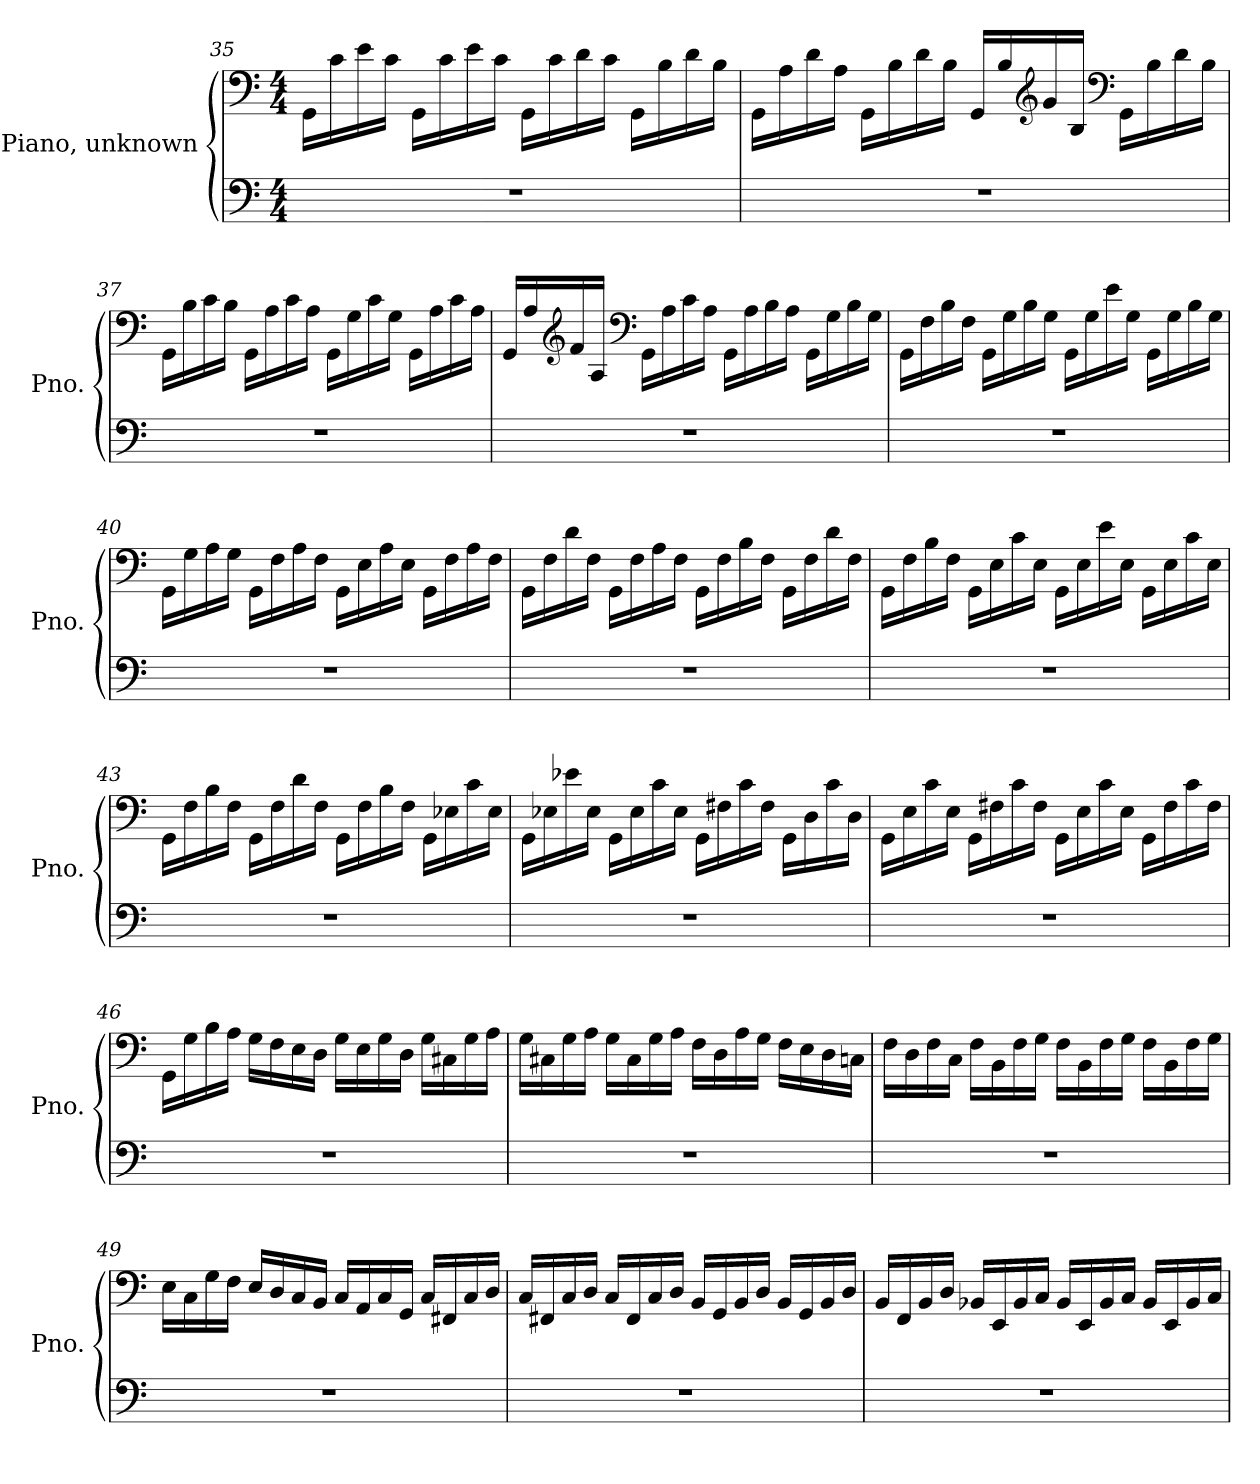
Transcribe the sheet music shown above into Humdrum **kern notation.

**kern	**kern
*part1	*part1
*staff2	*staff1
*I"Piano, unknown	*
*I'Pno.	*
*clefF4	*clefF4
*k[]	*k[]
*M4/4	*M4/4
=35	=35
1r	16GG\LL
.	16c\
.	16e\
.	16c\JJ
.	16GG\LL
.	16c\
.	16e\
.	16c\JJ
.	16GG\LL
.	16c\
.	16d\
.	16c\JJ
.	16GG\LL
.	16B\
.	16d\
.	16B\JJ
!!LO:LB:g=z
=36	=36
1r	16GG\LL
.	16A\
.	16d\
.	16A\JJ
.	16GG\LL
.	16B\
.	16d\
.	16B\JJ
.	16GG/LL
.	16B/
*	*clefG2
.	16g/
.	16B/JJ
*	*clefF4
.	16GG\LL
.	16B\
.	16d\
.	16B\JJ
=37	=37
1r	16GG\LL
.	16B\
.	16c\
.	16B\JJ
.	16GG\LL
.	16A\
.	16c\
.	16A\JJ
.	16GG\LL
.	16G\
.	16c\
.	16G\JJ
.	16GG\LL
.	16A\
.	16c\
.	16A\JJ
!!LO:LB:g=z
=38	=38
1r	16GG/LL
.	16A/
*	*clefG2
.	16f/
.	16A/JJ
*	*clefF4
.	16GG\LL
.	16A\
.	16c\
.	16A\JJ
.	16GG\LL
.	16A\
.	16B\
.	16A\JJ
.	16GG\LL
.	16G\
.	16B\
.	16G\JJ
=39	=39
1r	16GG\LL
.	16F\
.	16B\
.	16F\JJ
.	16GG\LL
.	16G\
.	16B\
.	16G\JJ
.	16GG\LL
.	16G\
.	16e\
.	16G\JJ
.	16GG\LL
.	16G\
.	16B\
.	16G\JJ
!!LO:PB:g=z
=40	=40
1r	16GG\LL
.	16G\
.	16A\
.	16G\JJ
.	16GG\LL
.	16F\
.	16A\
.	16F\JJ
.	16GG\LL
.	16E\
.	16A\
.	16E\JJ
.	16GG\LL
.	16F\
.	16A\
.	16F\JJ
=41	=41
1r	16GG\LL
.	16F\
.	16d\
.	16F\JJ
.	16GG\LL
.	16F\
.	16A\
.	16F\JJ
.	16GG\LL
.	16F\
.	16B\
.	16F\JJ
.	16GG\LL
.	16F\
.	16d\
.	16F\JJ
=42	=42
1r	16GG\LL
.	16F\
.	16B\
.	16F\JJ
.	16GG\LL
.	16E\
.	16c\
.	16E\JJ
.	16GG\LL
.	16E\
.	16e\
.	16E\JJ
.	16GG\LL
.	16E\
.	16c\
.	16E\JJ
!!LO:LB:g=z
=43	=43
1r	16GG\LL
.	16F\
.	16B\
.	16F\JJ
.	16GG\LL
.	16F\
.	16d\
.	16F\JJ
.	16GG\LL
.	16F\
.	16B\
.	16F\JJ
.	16GG\LL
.	16E-X\
.	16c\
.	16E-\JJ
=44	=44
1r	16GG\LL
.	16E-X\
.	16e-X\
.	16E-\JJ
.	16GG\LL
.	16E-\
.	16c\
.	16E-\JJ
.	16GG\LL
.	16F#X\
.	16c\
.	16F#\JJ
.	16GG\LL
.	16D\
.	16c\
.	16D\JJ
!!LO:LB:g=z
=45	=45
1r	16GG\LL
.	16E\
.	16c\
.	16E\JJ
.	16GG\LL
.	16F#X\
.	16c\
.	16F#\JJ
.	16GG\LL
.	16E\
.	16c\
.	16E\JJ
.	16GG\LL
.	16F#\
.	16c\
.	16F#\JJ
=46	=46
1r	16GG\LL
.	16G\
.	16B\
.	16A\JJ
.	16G\LL
.	16F\
.	16E\
.	16D\JJ
.	16G\LL
.	16E\
.	16G\
.	16D\JJ
.	16G\LL
.	16C#X\
.	16G\
.	16A\JJ
!!LO:LB:g=z
=47	=47
1r	16G\LL
.	16C#X\
.	16G\
.	16A\JJ
.	16G\LL
.	16C#\
.	16G\
.	16A\JJ
.	16F\LL
.	16D\
.	16A\
.	16G\JJ
.	16F\LL
.	16E\
.	16D\
.	16Cn\JJ
=48	=48
1r	16F\LL
.	16D\
.	16F\
.	16C\JJ
.	16F\LL
.	16BB\
.	16F\
.	16G\JJ
.	16F\LL
.	16BB\
.	16F\
.	16G\JJ
.	16F\LL
.	16BB\
.	16F\
.	16G\JJ
!!LO:LB:g=z
=49	=49
1r	16E\LL
.	16C\
.	16G\
.	16F\JJ
.	16E/LL
.	16D/
.	16C/
.	16BB/JJ
.	16C/LL
.	16AA/
.	16C/
.	16GG/JJ
.	16C/LL
.	16FF#X/
.	16C/
.	16D/JJ
=50	=50
1r	16C/LL
.	16FF#X/
.	16C/
.	16D/JJ
.	16C/LL
.	16FF#/
.	16C/
.	16D/JJ
.	16BB/LL
.	16GG/
.	16BB/
.	16D/JJ
.	16BB/LL
.	16GG/
.	16BB/
.	16D/JJ
!!LO:LB:g=z
=51	=51
1r	16BB/LL
.	16FF/
.	16BB/
.	16D/JJ
.	16BB-X/LL
.	16EE/
.	16BB-/
.	16C/JJ
.	16BB-/LL
.	16EE/
.	16BB-/
.	16C/JJ
.	16BB-/LL
.	16EE/
.	16BB-/
.	16C/JJ
=	=
*-	*-
